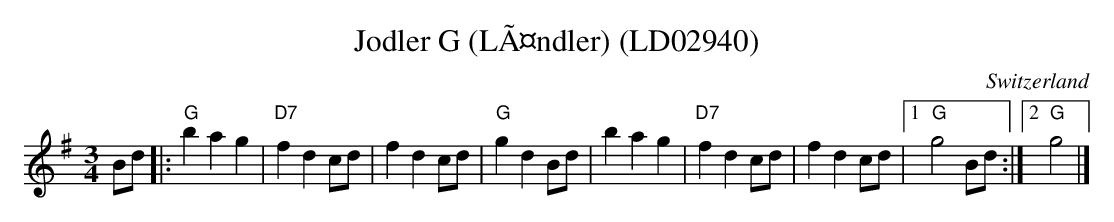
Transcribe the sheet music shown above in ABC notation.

X:1
T:Jodler G (LÃ¤ndler) (LD02940)
O:Switzerland
M:3/4
L:1/8
K:G %%MIDI gchordon
Bd |: "G"b2 a2 g2 | "D7"f2 d2 cd | f2 d2 cd | "G"g2 d2 Bd | b2 a2 g2 | "D7"f2 d2 cd | f2 d2 cd |1 "G"g4 Bd :|2 "G"g4 |]
